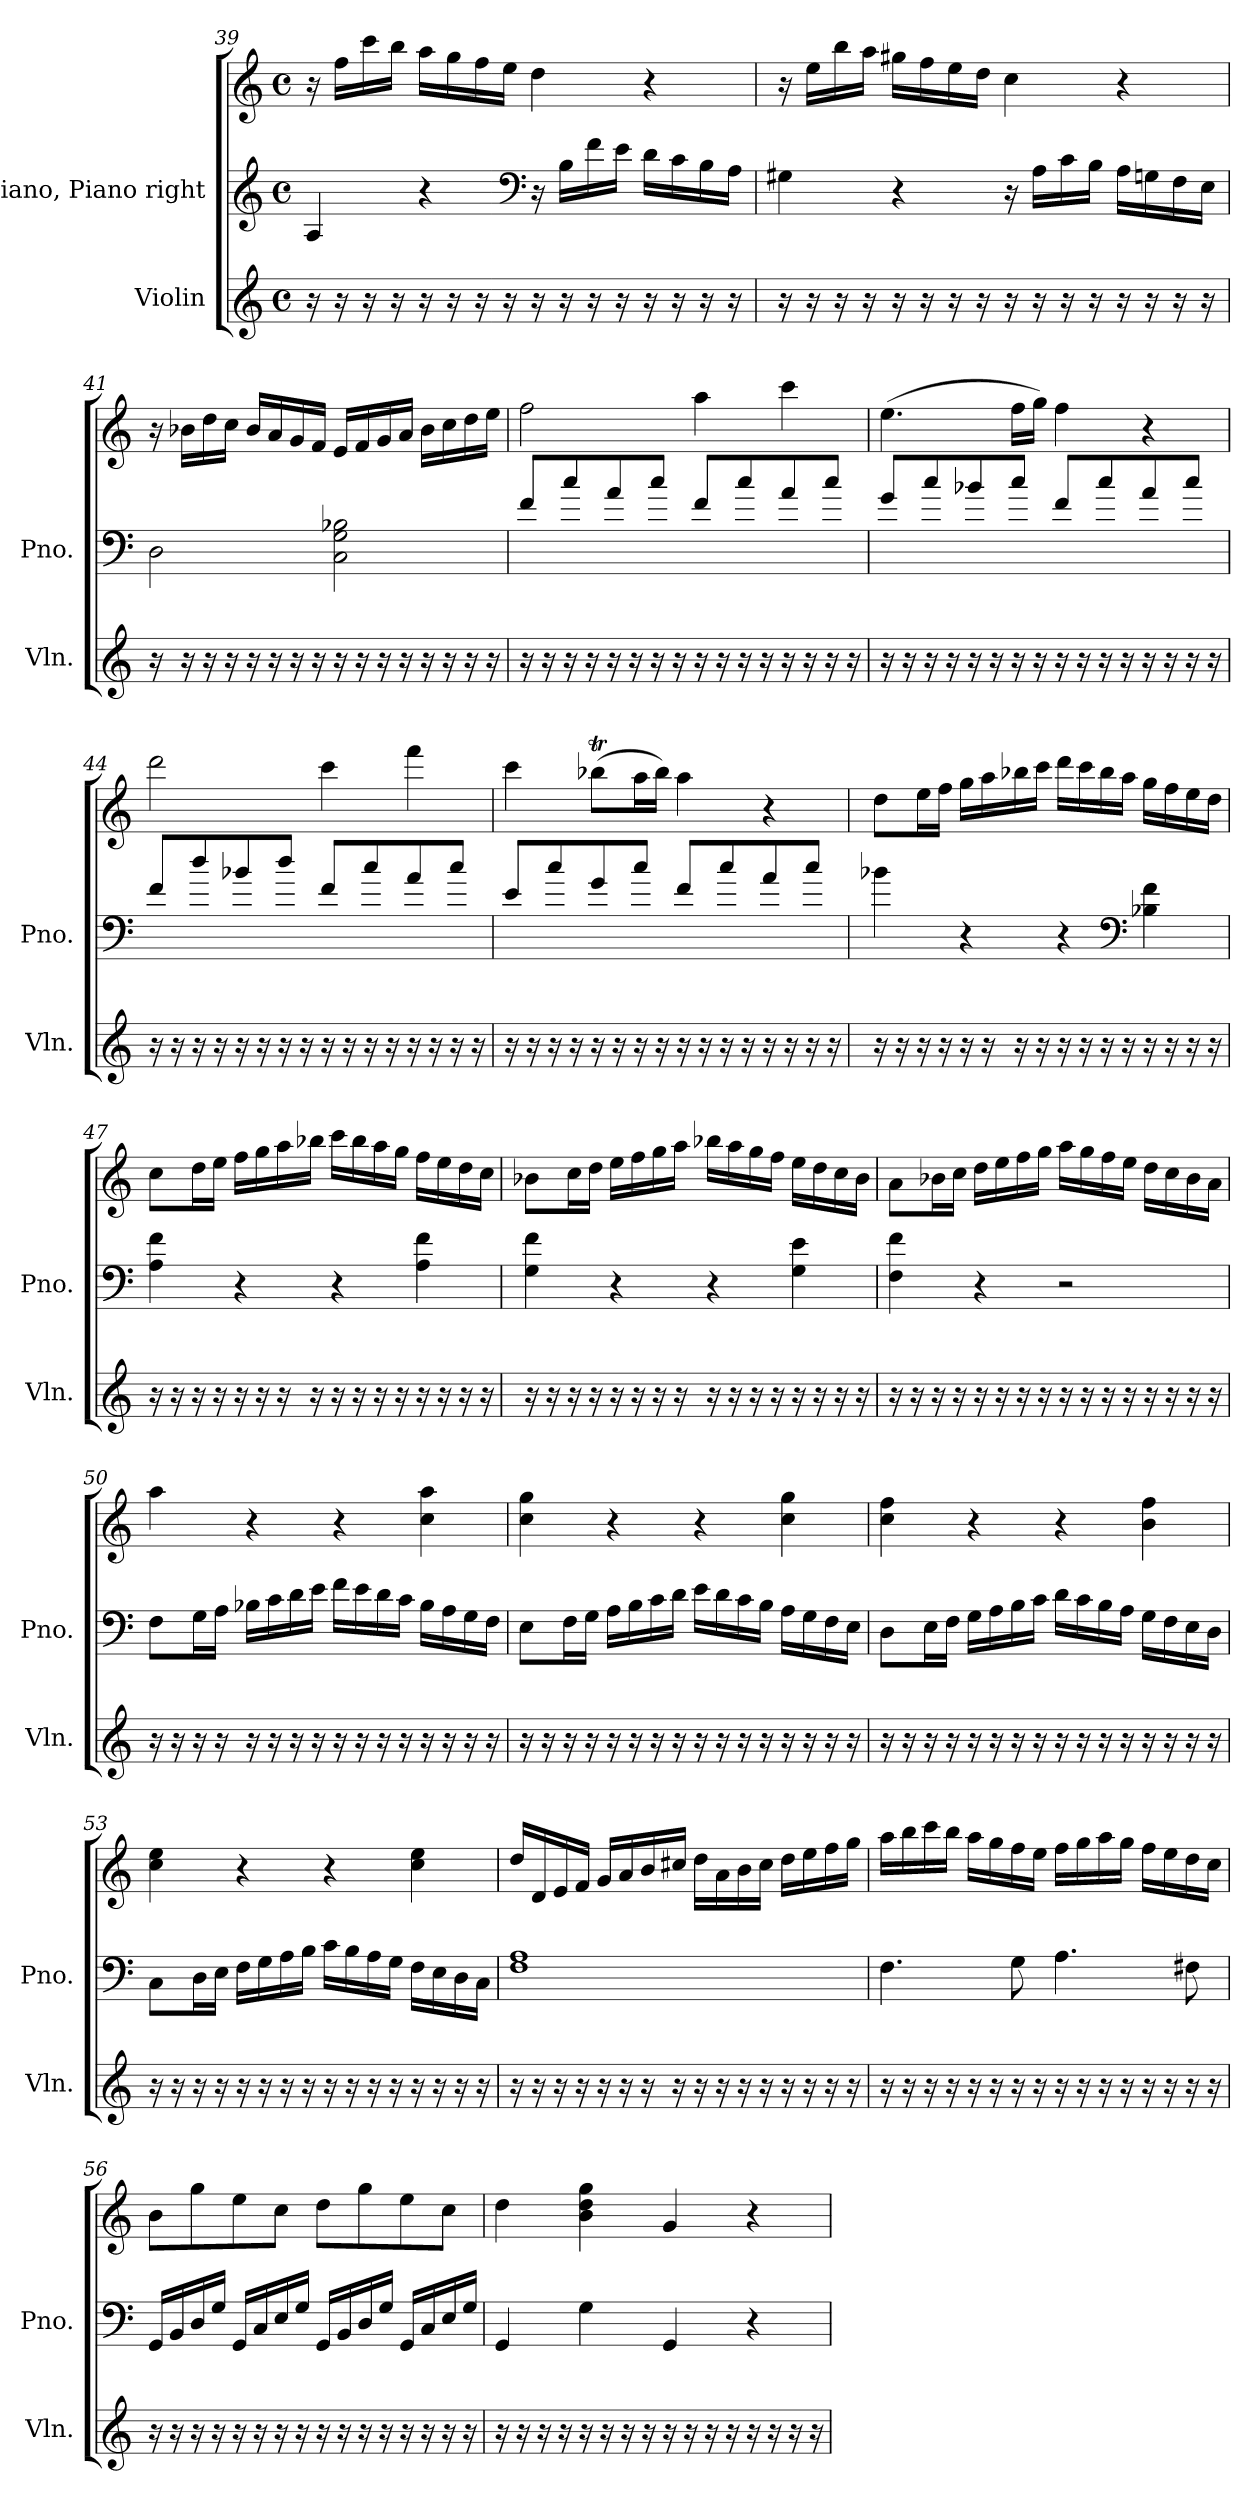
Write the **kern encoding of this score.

**kern	**kern	**kern
*part2	*part1	*part1
*staff3	*staff2	*staff1
*I"Violin	*I"Piano, Piano right	*
*I'Vln.	*I'Pno.	*
!!LO:LB:g=z
*clefG2	*clefG2	*clefG2
*k[]	*k[]	*k[]
*M4/4	*M4/4	*M4/4
*met(c)	*met(c)	*met(c)
=39	=39	=39
16r	4A/	16r
16r	.	16ff\LL
16r	.	16ccc\
16r	.	16bb\JJ
16r	4r	16aa\LL
16r	.	16gg\
16r	.	16ff\
16r	.	16ee\JJ
*	*clefF4	*
16r	16r	4dd\
16r	16B\LL	.
16r	16f\	.
16r	16e\JJ	.
16r	16d\LL	4r
16r	16c\	.
16r	16B\	.
16r	16A\JJ	.
=40	=40	=40
16r	4G#X\	16r
16r	.	16ee\LL
16r	.	16bb\
16r	.	16aa\JJ
16r	4r	16gg#X\LL
16r	.	16ff\
16r	.	16ee\
16r	.	16dd\JJ
16r	16r	4cc\
16r	16A\LL	.
16r	16c\	.
16r	16B\JJ	.
16r	16A\LL	4r
16r	16Gn\	.
16r	16F\	.
16r	16E\JJ	.
!!LO:PB:g=z
=41	=41	=41
16r	2D\	16r
16r	.	16b-X\LL
16r	.	16dd\
16r	.	16cc\JJ
16r	.	16b-/LL
16r	.	16a/
16r	.	16g/
16r	.	16f/JJ
16r	2C\ 2G\ 2B-X\	16e/LL
16r	.	16f/
16r	.	16g/
16r	.	16a/JJ
16r	.	16b-\LL
16r	.	16cc\
16r	.	16dd\
16r	.	16ee\JJ
=42	=42	=42
16r	8f/L	2ff\
16r	.	.
16r	8cc/	.
16r	.	.
16r	8a/	.
16r	.	.
16r	8cc/J	.
16r	.	.
16r	8f/L	4aa\
16r	.	.
16r	8cc/	.
16r	.	.
16r	8a/	4ccc\
16r	.	.
16r	8cc/J	.
16r	.	.
!!LO:LB:g=z
=43	=43	=43
16r	8g/L	(>4.ee\
16r	.	.
16r	8cc/	.
16r	.	.
16r	8b-X/	.
16r	.	.
16r	8cc/J	16ff\LL
16r	.	16gg\JJ)
16r	8f/L	4ff\
16r	.	.
16r	8cc/	.
16r	.	.
16r	8a/	4r
16r	.	.
16r	8cc/J	.
16r	.	.
=44	=44	=44
16r	8f/L	2ddd\
16r	.	.
16r	8dd/	.
16r	.	.
16r	8b-X/	.
16r	.	.
16r	8dd/J	.
16r	.	.
16r	8f/L	4ccc\
16r	.	.
16r	8cc/	.
16r	.	.
16r	8a/	4fff\
16r	.	.
16r	8cc/J	.
16r	.	.
!!LO:LB:g=z
=45	=45	=45
16r	8e/L	4ccc\
16r	.	.
16r	8cc/	.
16r	.	.
16r	8g/	(>8bb-XT\L
16r	.	.
16r	8cc/J	16aa\L
16r	.	16bb-\JJ)
16r	8f/L	4aa\
16r	.	.
16r	8cc/	.
16r	.	.
16r	8a/	4r
16r	.	.
16r	8cc/J	.
16r	.	.
=46	=46	=46
16r	4b-X\	8dd\L
16r	.	.
16r	.	16ee\L
16r	.	16ff\JJ
16r	4r	16gg\LL
16r	.	16aa\
16r	.	16bb-X\
16r	.	16ccc\JJ
16r	4r	16ddd\LL
16r	.	16ccc\
16r	.	16bb-\
16r	.	16aa\JJ
*	*clefF4	*
16r	4B-X\ 4f\	16gg\LL
16r	.	16ff\
16r	.	16ee\
16r	.	16dd\JJ
!!LO:LB:g=z
=47	=47	=47
16r	4A\ 4f\	8cc\L
16r	.	.
16r	.	16dd\L
16r	.	16ee\JJ
16r	4r	16ff\LL
16r	.	16gg\
16r	.	16aa\
16r	.	16bb-X\JJ
16r	4r	16ccc\LL
16r	.	16bb-\
16r	.	16aa\
16r	.	16gg\JJ
16r	4A\ 4f\	16ff\LL
16r	.	16ee\
16r	.	16dd\
16r	.	16cc\JJ
=48	=48	=48
16r	4G\ 4f\	8b-X\L
16r	.	.
16r	.	16cc\L
16r	.	16dd\JJ
16r	4r	16ee\LL
16r	.	16ff\
16r	.	16gg\
16r	.	16aa\JJ
16r	4r	16bb-X\LL
16r	.	16aa\
16r	.	16gg\
16r	.	16ff\JJ
16r	4G\ 4e\	16ee\LL
16r	.	16dd\
16r	.	16cc\
16r	.	16b-\JJ
!!LO:PB:g=z
=49	=49	=49
16r	4F\ 4f\	8a\L
16r	.	.
16r	.	16b-X\L
16r	.	16cc\JJ
16r	4r	16dd\LL
16r	.	16ee\
16r	.	16ff\
16r	.	16gg\JJ
16r	2r	16aa\LL
16r	.	16gg\
16r	.	16ff\
16r	.	16ee\JJ
16r	.	16dd\LL
16r	.	16cc\
16r	.	16b-\
16r	.	16a\JJ
=50	=50	=50
16r	8F\L	4aa\
16r	.	.
16r	16G\L	.
16r	16A\JJ	.
16r	16B-X\LL	4r
16r	16c\	.
16r	16d\	.
16r	16e\JJ	.
16r	16f\LL	4r
16r	16e\	.
16r	16d\	.
16r	16c\JJ	.
16r	16B-\LL	4cc\ 4aa\
16r	16A\	.
16r	16G\	.
16r	16F\JJ	.
!!LO:LB:g=z
=51	=51	=51
16r	8E\L	4cc\ 4gg\
16r	.	.
16r	16F\L	.
16r	16G\JJ	.
16r	16A\LL	4r
16r	16B\	.
16r	16c\	.
16r	16d\JJ	.
16r	16e\LL	4r
16r	16d\	.
16r	16c\	.
16r	16B\JJ	.
16r	16A\LL	4cc\ 4gg\
16r	16G\	.
16r	16F\	.
16r	16E\JJ	.
=52	=52	=52
16r	8D\L	4cc\ 4ff\
16r	.	.
16r	16E\L	.
16r	16F\JJ	.
16r	16G\LL	4r
16r	16A\	.
16r	16B\	.
16r	16c\JJ	.
16r	16d\LL	4r
16r	16c\	.
16r	16B\	.
16r	16A\JJ	.
16r	16G\LL	4b\ 4ff\
16r	16F\	.
16r	16E\	.
16r	16D\JJ	.
!!LO:LB:g=z
=53	=53	=53
16r	8C\L	4cc\ 4ee\
16r	.	.
16r	16D\L	.
16r	16E\JJ	.
16r	16F\LL	4r
16r	16G\	.
16r	16A\	.
16r	16B\JJ	.
16r	16c\LL	4r
16r	16B\	.
16r	16A\	.
16r	16G\JJ	.
16r	16F\LL	4cc\ 4ee\
16r	16E\	.
16r	16D\	.
16r	16C\JJ	.
=54	=54	=54
16r	1F 1A	16dd/LL
16r	.	16d/
16r	.	16e/
16r	.	16f/JJ
16r	.	16g/LL
16r	.	16a/
16r	.	16b/
16r	.	16cc#X/JJ
16r	.	16dd\LL
16r	.	16a\
16r	.	16b\
16r	.	16cc#\JJ
16r	.	16dd\LL
16r	.	16ee\
16r	.	16ff\
16r	.	16gg\JJ
!!LO:LB:g=z
=55	=55	=55
16r	4.F\	16aa\LL
16r	.	16bb\
16r	.	16ccc\
16r	.	16bb\JJ
16r	.	16aa\LL
16r	.	16gg\
16r	8G\	16ff\
16r	.	16ee\JJ
16r	4.A\	16ff\LL
16r	.	16gg\
16r	.	16aa\
16r	.	16gg\JJ
16r	.	16ff\LL
16r	.	16ee\
16r	8F#X\	16dd\
16r	.	16cc\JJ
=56	=56	=56
16r	16GG/LL	8b\L
16r	16BB/	.
16r	16D/	8gg\
16r	16G/JJ	.
16r	16GG/LL	8ee\
16r	16C/	.
16r	16E/	8cc\J
16r	16G/JJ	.
16r	16GG/LL	8dd\L
16r	16BB/	.
16r	16D/	8gg\
16r	16G/JJ	.
16r	16GG/LL	8ee\
16r	16C/	.
16r	16E/	8cc\J
16r	16G/JJ	.
!!LO:PB:g=z
=57	=57	=57
16r	4GG/	4dd\
16r	.	.
16r	.	.
16r	.	.
16r	4G\	4b\ 4dd\ 4gg\
16r	.	.
16r	.	.
16r	.	.
16r	4GG/	4g/
16r	.	.
16r	.	.
16r	.	.
16r	4r	4r
16r	.	.
16r	.	.
16r	.	.
=	=	=
*-	*-	*-
